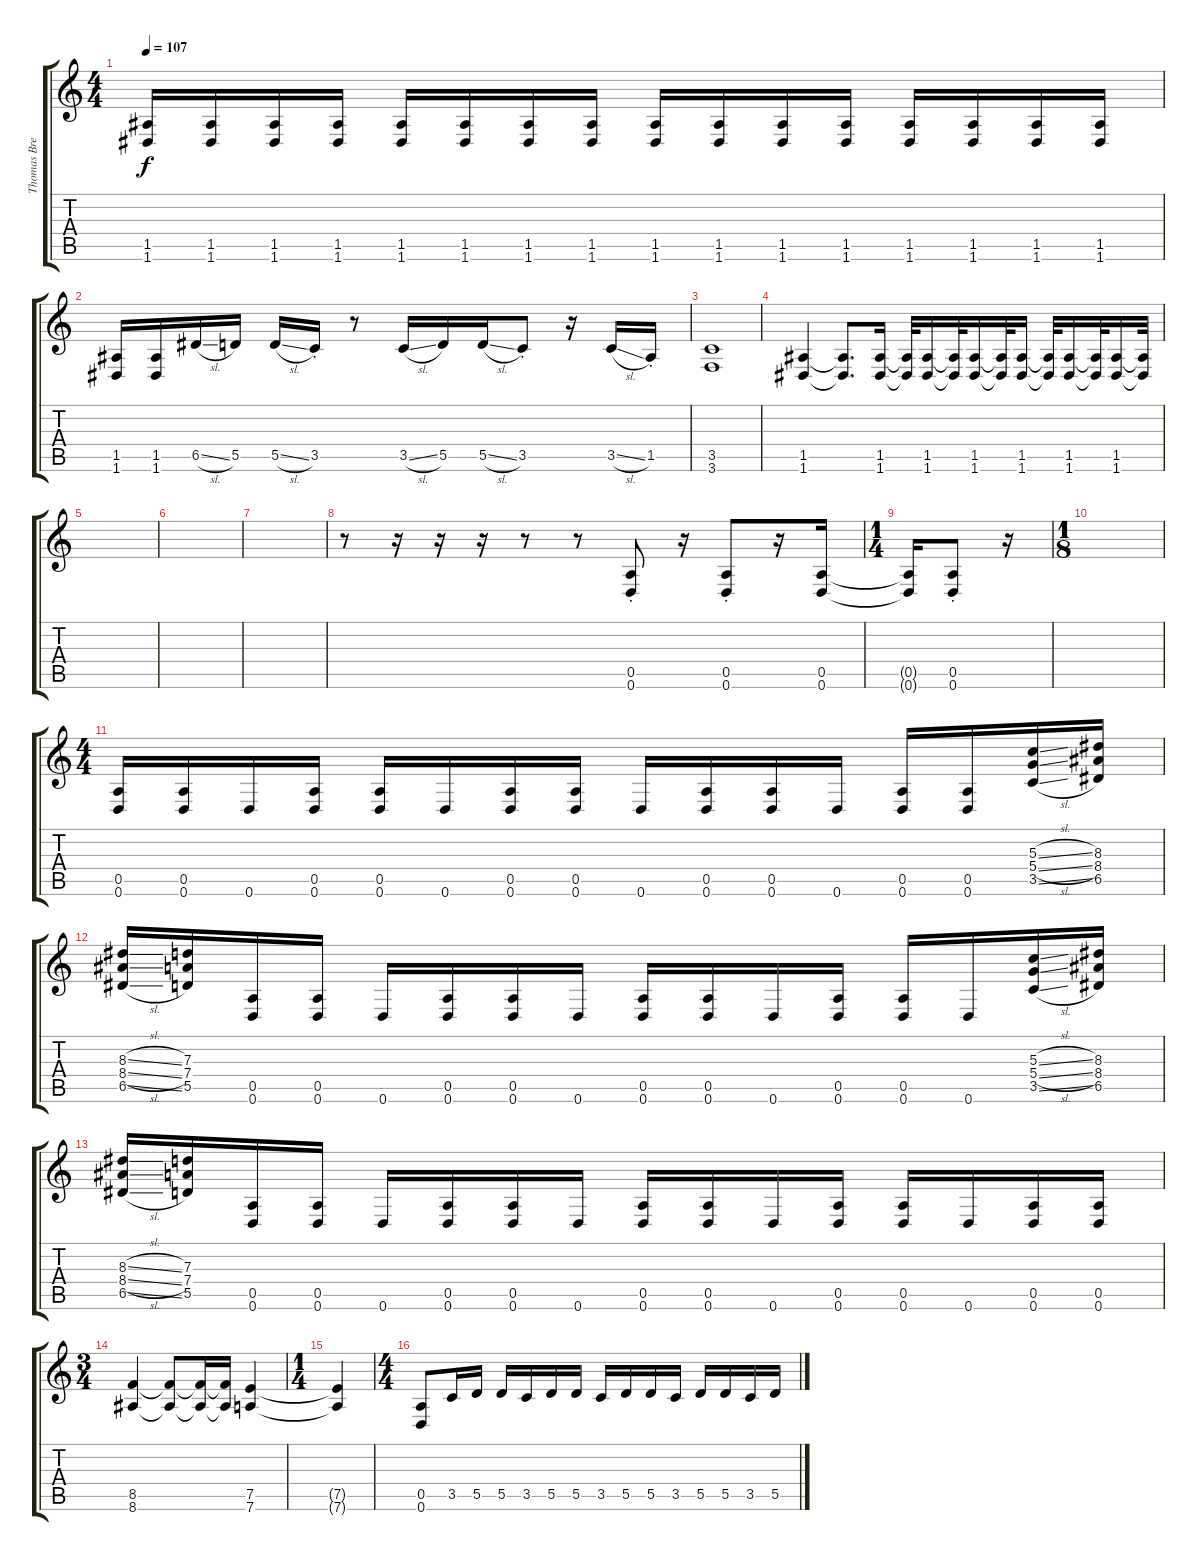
\track ("Thomas Bredahl (Lead guitar)" "Thomas Bre") {instrument distortionguitar}
\staff {score tabs}
\tuning (E4 B3 G3 D3 A2 D2) {hide}
\ts (4 4)
\tempo 107
\clef g2
\ks c
(1.5 1.6).16{dy f} (1.5 1.6).16 (1.5 1.6).16 (1.5 1.6).16 (1.5 1.6).16 (1.5 1.6).16 (1.5 1.6).16 (1.5 1.6).16 (1.5 1.6).16 (1.5 1.6).16 (1.5 1.6).16 (1.5 1.6).16 (1.5 1.6).16 (1.5 1.6).16 (1.5 1.6).16 (1.5 1.6).16 |
(1.5 1.6).16 (1.5 1.6).16 6.5{sl}.16 5.5.16 5.5{sl}.16 3.5{st}.16 r.8 3.5{sl}.16 5.5.16 5.5{sl}.16 3.5{st}.8 r.16 3.5{sl}.16 1.5{st}.16 |
(3.5 3.6).1 |
(1.5 1.6).4 (1.5{t} 1.6{t}).8{d} (1.5 1.6).16 (1.5{t} 1.6{t}).32 (1.5 1.6).16 (1.5{t} 1.6{t}).32 (1.5 1.6).16 (1.5{t} 1.6{t}).32 (1.5 1.6).16 (1.5{t} 1.6{t}).32 (1.5 1.6).16 (1.5{t} 1.6{t}).32 (1.5 1.6).16 (1.5{t} 1.6{t}).32 |
|
|
|
r.8 r.16 r.16 r.16 r.8 r.8 (0.5{st} 0.6{st}).8 r.16 (0.5{st} 0.6{st}).8 r.16 (0.5 0.6).16 |
\ts (1 4)
(0.5{t} 0.6{t}).16 (0.5{st} 0.6{st}).8 r.16 |
\ts (1 8)
|
\ts (4 4)
(0.5 0.6).16 (0.5 0.6).16 0.6.16 (0.5 0.6).16 (0.5 0.6).16 0.6.16 (0.5 0.6).16 (0.5 0.6).16 0.6.16 (0.5 0.6).16 (0.5 0.6).16 0.6.16 (0.5 0.6).16 (0.5 0.6).16 (5.3{sl} 5.4{sl} 3.5{sl}).16 (8.3 8.4 6.5).16 |
(8.3{sl} 8.4{sl} 6.5{sl}).16 (7.3 7.4 5.5).16 (0.5 0.6).16 (0.5 0.6).16 0.6.16 (0.5 0.6).16 (0.5 0.6).16 0.6.16 (0.5 0.6).16 (0.5 0.6).16 0.6.16 (0.5 0.6).16 (0.5 0.6).16 0.6.16 (5.3{sl} 5.4{sl} 3.5{sl}).16 (8.3 8.4 6.5).16 |
(8.3{sl} 8.4{sl} 6.5{sl}).16 (7.3 7.4 5.5).16 (0.5 0.6).16 (0.5 0.6).16 0.6.16 (0.5 0.6).16 (0.5 0.6).16 0.6.16 (0.5 0.6).16 (0.5 0.6).16 0.6.16 (0.5 0.6).16 (0.5 0.6).16 0.6.16 (0.5 0.6).16 (0.5 0.6).16 |
\ts (3 4)
(8.5 8.6).4 (8.5{t} 8.6{t}).8 (8.5{t} 8.6{t}).16 (8.5{t} 8.6{t}).16 (7.5 7.6).4 |
\ts (1 4)
(7.5{t} 7.6{t}).4 |
\ts (4 4)
(0.5 0.6).8 3.5.16 5.5.16 5.5.16 3.5.16 5.5.16 5.5.16 3.5.16 5.5.16 5.5.16 3.5.16 5.5.16 5.5.16 3.5.16 5.5.16
